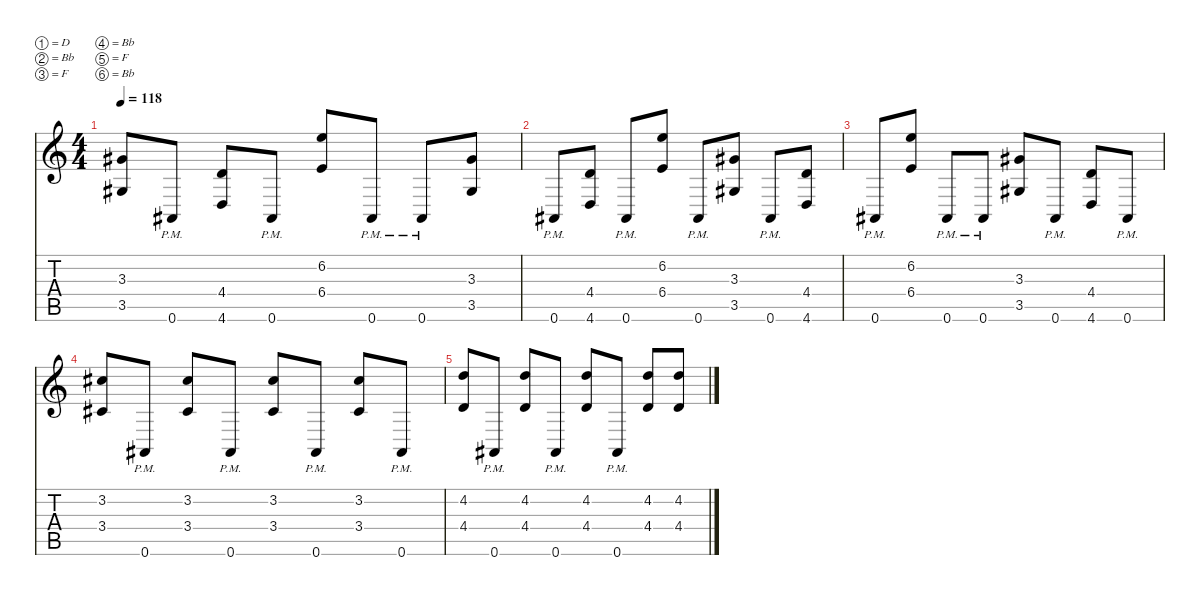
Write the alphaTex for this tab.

\defaultSystemsLayout 4
\hideDynamics
\bracketExtendMode nobrackets
\singleTrackTrackNamePolicy hidden
\multiTrackTrackNamePolicy hidden
\firstSystemTrackNameMode fullname
\otherSystemsTrackNameOrientation horizontal
\track ("Guitar Distort." "od.guit.") {defaultSystemsLayout 8 instrument overdrivenguitar}
\staff {score tabs}
\tuning (D4 Bb3 F3 Bb2 F2 Bb1)
\ts (4 4)
\tempo 118
\clef g2
\ks c
(3.3{acc #} 3.5{acc #}).8{dy f beam Up} 0.6{pm acc #}.8{beam Up} (4.4 4.6).8{beam Up} 0.6{pm acc #}.8{beam Up} (6.2 6.4).8{beam Up} 0.6{pm acc #}.8{beam Up} 0.6{pm acc #}.8{beam Up} (3.3{acc #} 3.5{acc #}).8{beam Up} |
0.6{pm acc #}.8{beam Up} (4.4 4.6).8{beam Up} 0.6{pm acc #}.8{beam Up} (6.2 6.4).8{beam Up} 0.6{pm acc #}.8{beam Up} (3.3{acc #} 3.5{acc #}).8{beam Up} 0.6{pm acc #}.8{beam Up} (4.4 4.6).8{beam Up} |
0.6{pm acc #}.8{beam Up} (6.2 6.4).8{beam Up} 0.6{pm acc #}.8{beam Up} 0.6{pm acc #}.8{beam Up} (3.3{acc #} 3.5{acc #}).8{beam Up} 0.6{pm acc #}.8{beam Up} (4.4 4.6).8{beam Up} 0.6{pm acc #}.8{beam Up} |
(3.2{acc #} 3.4{acc #}).8{beam Up} 0.6{pm acc #}.8{beam Up} (3.2{acc #} 3.4{acc #}).8{beam Up} 0.6{pm acc #}.8{beam Up} (3.2{acc #} 3.4{acc #}).8{beam Up} 0.6{pm acc #}.8{beam Up} (3.2{acc #} 3.4{acc #}).8{beam Up} 0.6{pm acc #}.8{beam Up} |
(4.2 4.4).8{beam Up} 0.6{pm acc #}.8{beam Up} (4.2 4.4).8{beam Up} 0.6{pm acc #}.8{beam Up} (4.2 4.4).8{beam Up} 0.6{pm acc #}.8{beam Up} (4.2 4.4).8{beam Up} (4.2 4.4).8{beam Up}
